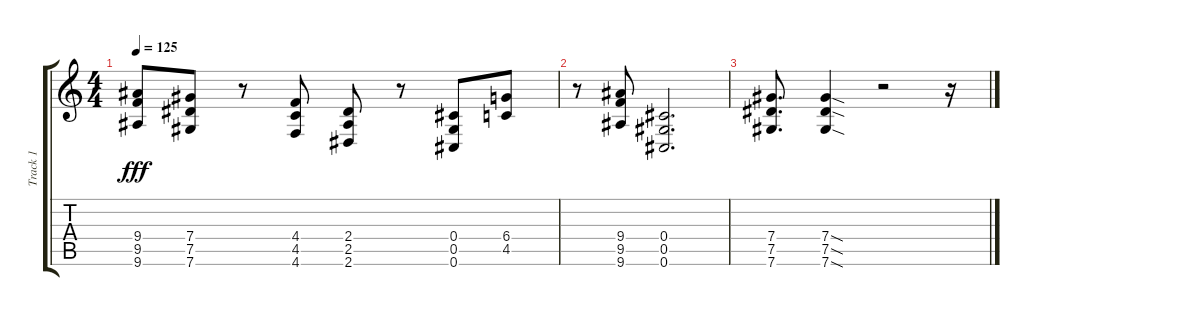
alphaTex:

\track ("Track 1" "Track 1") {instrument distortionguitar}
\staff {score tabs}
\tuning (Eb4 Bb3 Gb3 Db3 Ab2 Db2) {hide}
\ts (4 4)
\tempo 125
\clef g2
\ks c
(9.4 9.5 9.6).8{dy fff} (7.4 7.5 7.6).8 r.8 (4.4 4.5 4.6).8 (2.4 2.5 2.6).8 r.8 (0.4 0.5 0.6).8 (6.4 4.5).8 |
r.8 (9.4 9.5 9.6).8 (0.4 0.5 0.6).2{d} |
(7.4 7.5 7.6).8{d} (7.4{sod} 7.5{sod} 7.6{sod}).4 r.2 r.16
